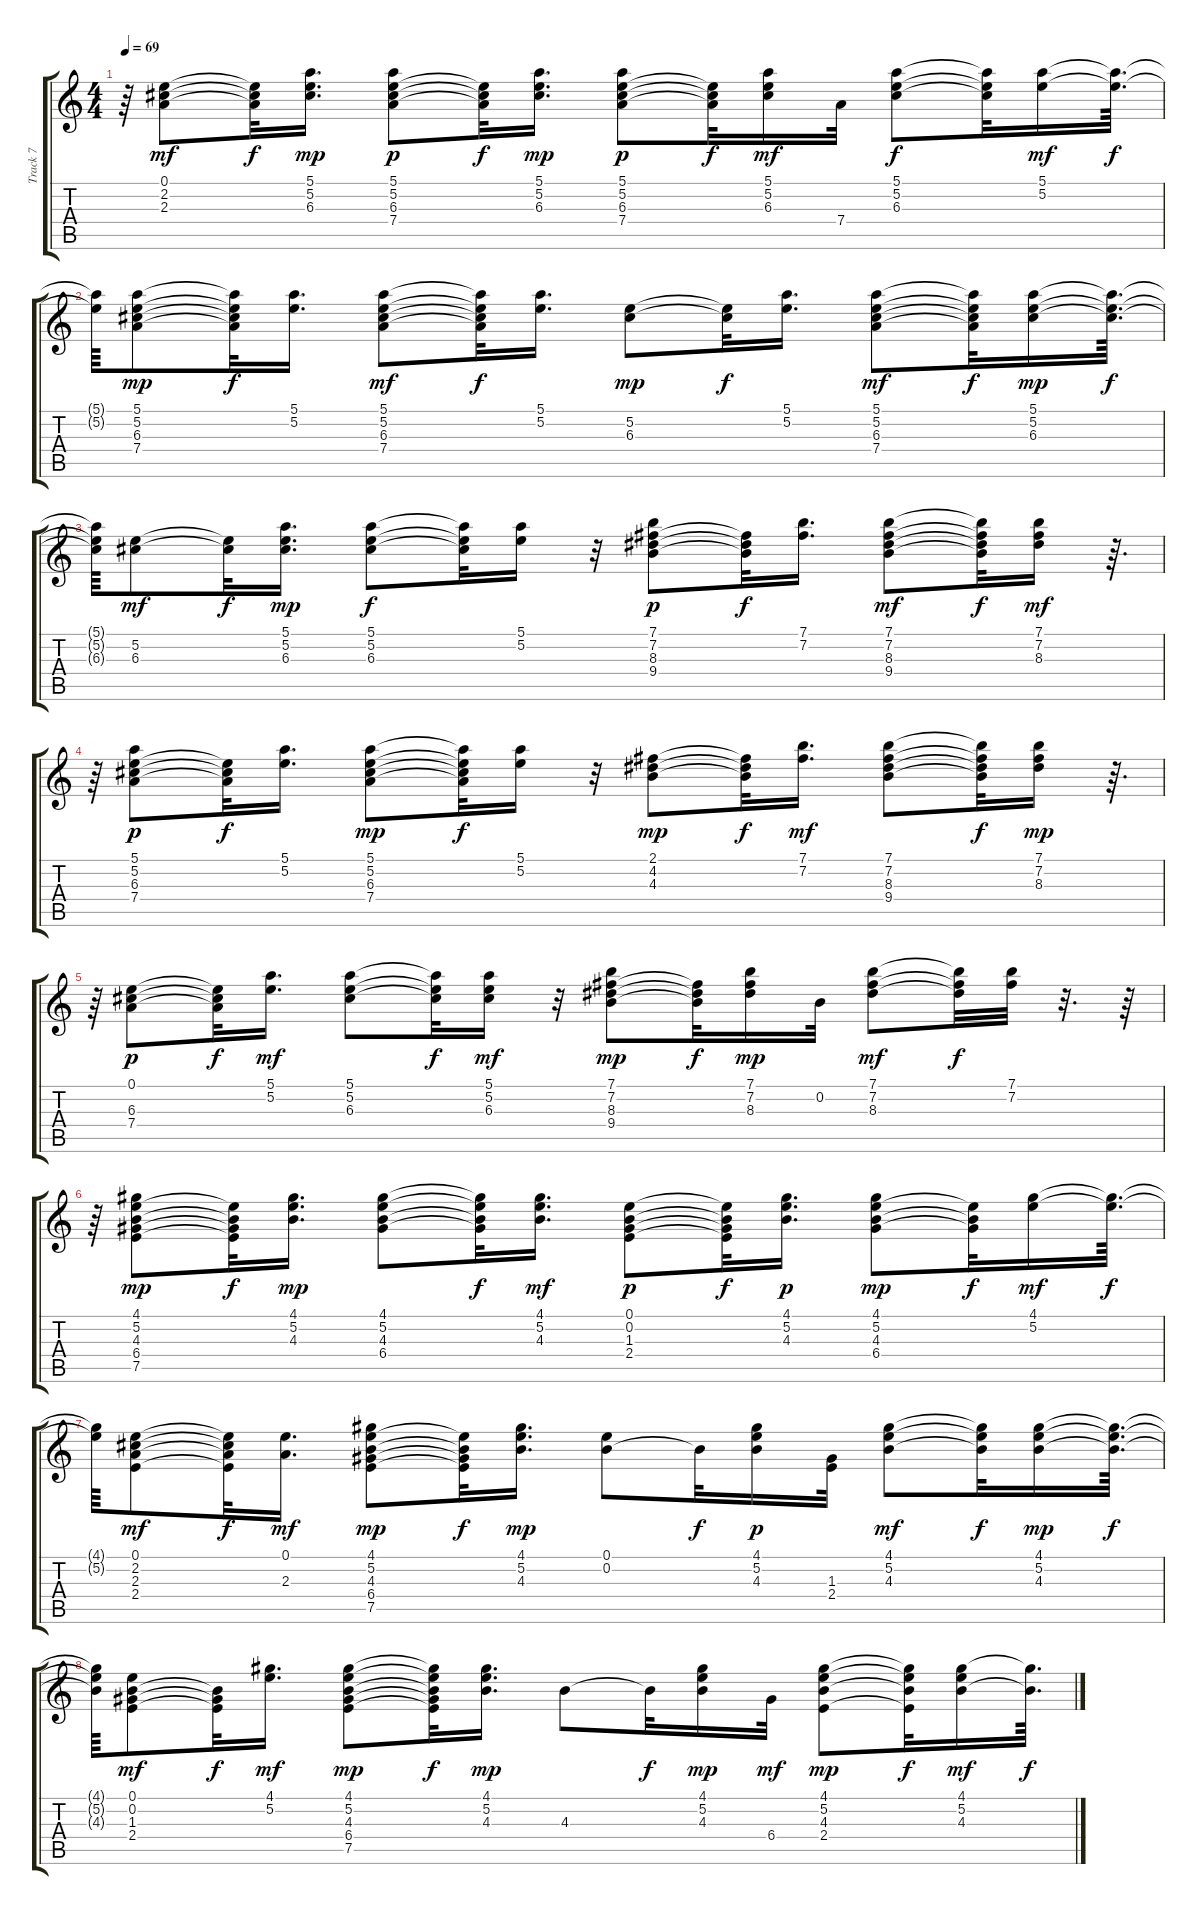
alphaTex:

\track ("Track 7" "Track 7") {instrument acousticguitarsteel}
\staff {score tabs}
\tuning (E4 B3 G3 D3 A2 E2) {hide}
\ts (4 4)
\tempo 69
\clef g2
\ks c
r.64{dy f} (0.1 2.2 2.3).8{dy mf} (0.1{t} 2.2{t} 2.3{t}).32{dy f} (5.1 5.2 6.3).16{d dy mp} (5.1 5.2 6.3 7.4).8{dy p} (5.2{t} 6.3{t} 7.4{t}).32{dy f} (5.1 5.2 6.3).16{d dy mp} (5.1 5.2 6.3 7.4).8{dy p} (5.2{t} 6.3{t} 7.4{t}).32{dy f} (5.1 5.2 6.3).16{dy mf} 7.4.32 (5.1 5.2 6.3).8{dy f} (5.1{t} 5.2{t} 6.3{t}).32 (5.1 5.2).16{dy mf} (5.1{t} 5.2{t}).64{d dy f} |
(5.1{t} 5.2{t}).64 (5.1 5.2 6.3 7.4).8{dy mp} (5.1{t} 5.2{t} 6.3{t} 7.4{t}).32{dy f} (5.1 5.2).16{d} (5.1 5.2 6.3 7.4).8{dy mf} (5.1{t} 5.2{t} 6.3{t} 7.4{t}).32{dy f} (5.1 5.2).16{d} (5.2 6.3).8{dy mp} (5.2{t} 6.3{t}).32{dy f} (5.1 5.2).16{d} (5.1 5.2 6.3 7.4).8{dy mf} (5.1{t} 5.2{t} 6.3{t} 7.4{t}).32{dy f} (5.1 5.2 6.3).16{dy mp} (5.1{t} 5.2{t} 6.3{t}).64{d dy f} |
(5.1{t} 5.2{t} 6.3{t}).64 (5.2 6.3).8{dy mf} (5.2{t} 6.3{t}).32{dy f} (5.1 5.2 6.3).16{d dy mp} (5.1 5.2 6.3).8{dy f} (5.1{t} 5.2{t} 6.3{t}).32 (5.1 5.2).16 r.32 (7.1 7.2 8.3 9.4).8{dy p} (7.2{t} 8.3{t} 9.4{t}).32{dy f} (7.1 7.2).16{d} (7.1 7.2 8.3 9.4).8{dy mf} (7.1{t} 7.2{t} 8.3{t} 9.4{t}).32{dy f} (7.1 7.2 8.3).16{dy mf} r.64{d} |
r.64 (5.1 5.2 6.3 7.4).8{dy p} (5.2{t} 6.3{t} 7.4{t}).32{dy f} (5.1 5.2).16{d} (5.1 5.2 6.3 7.4).8{dy mp} (5.1{t} 5.2{t} 6.3{t} 7.4{t}).32{dy f} (5.1 5.2).16 r.32 (2.1 4.2 4.3).8{dy mp} (2.1{t} 4.2{t} 4.3{t}).32{dy f} (7.1 7.2).16{d dy mf} (7.1 7.2 8.3 9.4).8 (7.1{t} 7.2{t} 8.3{t} 9.4{t}).32{dy f} (7.1 7.2 8.3).16{dy mp} r.64{d} |
r.64 (0.1 6.3 7.4).8{dy p} (0.1{t} 6.3{t} 7.4{t}).32{dy f} (5.1 5.2).16{d dy mf} (5.1 5.2 6.3).8 (5.1{t} 5.2{t} 6.3{t}).32{dy f} (5.1 5.2 6.3).16{dy mf} r.32 (7.1 7.2 8.3 9.4).8{dy mp} (7.2{t} 8.3{t} 9.4{t}).32{dy f} (7.1 7.2 8.3).16{dy mp} 0.2.32 (7.1 7.2 8.3).8{dy mf} (7.1{t} 7.2{t} 8.3{t}).32{dy f} (7.1 7.2).32 r.32{d} r.64 |
r.64 (4.1 5.2 4.3 6.4 7.5).8{dy mp} (5.2{t} 4.3{t} 6.4{t} 7.5{t}).32{dy f} (4.1 5.2 4.3).16{d dy mp} (4.1 5.2 4.3 6.4).8 (4.1{t} 5.2{t} 4.3{t} 6.4{t}).32{dy f} (4.1 5.2 4.3).16{d dy mf} (0.1 0.2 1.3 2.4).8{dy p} (0.1{t} 0.2{t} 1.3{t} 2.4{t}).32{dy f} (4.1 5.2 4.3).16{d dy p} (4.1 5.2 4.3 6.4).8{dy mp} (5.2{t} 4.3{t} 6.4{t}).32{dy f} (4.1 5.2).16{dy mf} (4.1{t} 5.2{t}).64{d dy f} |
(4.1{t} 5.2{t}).64 (0.1 2.2 2.3 2.4).8{dy mf} (0.1{t} 2.2{t} 2.3{t} 2.4{t}).32{dy f} (0.1 2.3).16{d dy mf} (4.1 5.2 4.3 6.4 7.5).8{dy mp} (5.2{t} 4.3{t} 6.4{t} 7.5{t}).32{dy f} (4.1 5.2 4.3).16{d dy mp} (0.1 0.2).8 0.2{t}.32{dy f} (4.1 5.2 4.3).16{dy p} (1.3 2.4).32 (4.1 5.2 4.3).8{dy mf} (4.1{t} 5.2{t} 4.3{t}).32{dy f} (4.1 5.2 4.3).16{dy mp} (4.1{t} 5.2{t} 4.3{t}).64{d dy f} |
(4.1{t} 5.2{t} 4.3{t}).64 (0.1 0.2 1.3 2.4).8{dy mf} (0.2{t} 1.3{t} 2.4{t}).32{dy f} (4.1 5.2).16{d dy mf} (4.1 5.2 4.3 6.4 7.5).8{dy mp} (4.1{t} 5.2{t} 4.3{t} 6.4{t} 7.5{t}).32{dy f} (4.1 5.2 4.3).16{d dy mp} 4.3.8 4.3{t}.32{dy f} (4.1 5.2 4.3).16{dy mp} 6.4.32{dy mf} (4.1 5.2 4.3 2.4).8{dy mp} (4.1{t} 5.2{t} 4.3{t} 2.4{t}).32{dy f} (4.1 5.2 4.3).16{dy mf} (4.1{t} 4.3{t}).64{d dy f}
